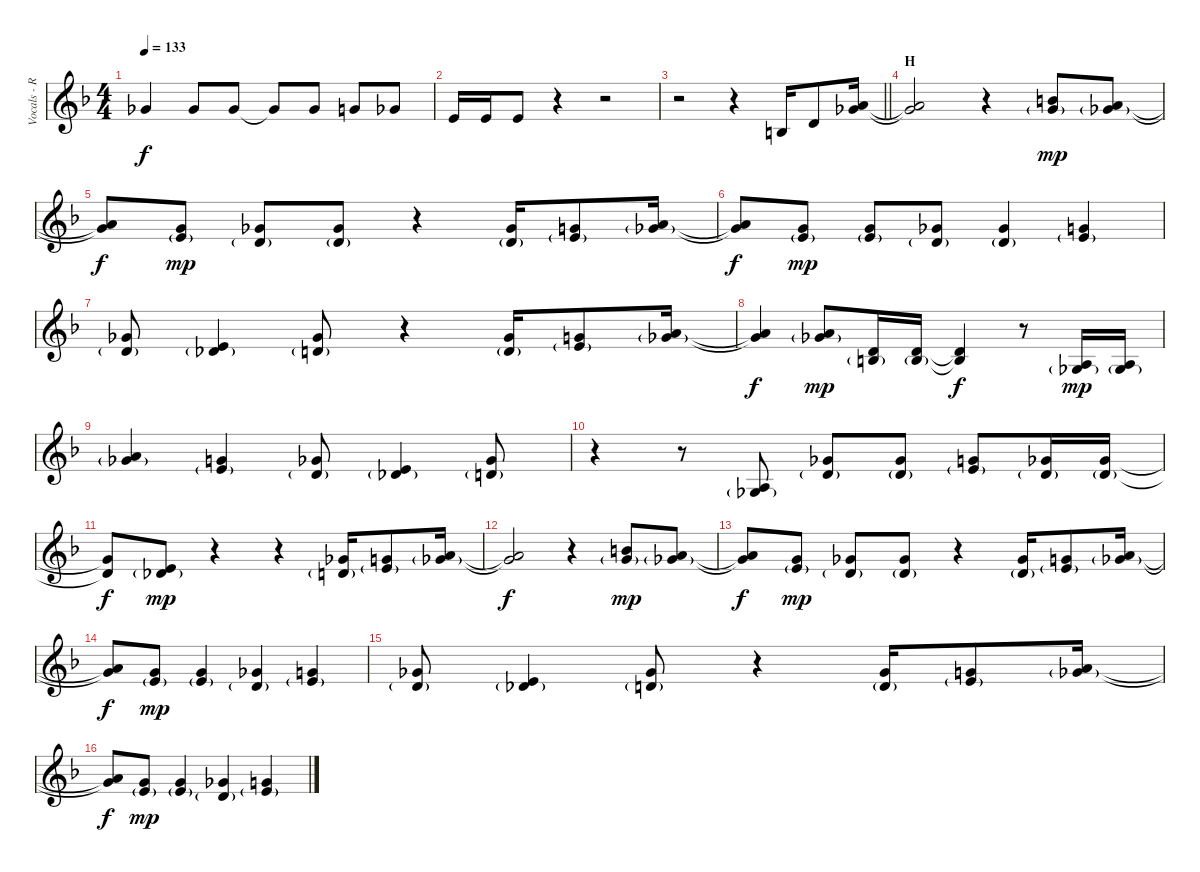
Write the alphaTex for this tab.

\track ("Vocals - Ruki" "Vocals - R") {instrument lead6voice}
\staff {score}
\tuning (Db4 Ab3 E3 B2 Gb2 Db2) {hide}
\ts (4 4)
\tempo 133
\clef g2
\ks f
5.1.4{dy f} 5.1.8 5.1.8 5.1{t}.8 5.1.8 6.1.8 5.1.8 |
3.1.16 3.1.16 3.1.8 r.4 r.2 |
\barLineRight lightlight
r.2 r.4 3.2.16 1.1.8 (8.1 10.2).16 |
\section ("" "H")
(8.1{t} 10.2{t}).2 r.4 (10.1 11.2{g}).8{dy mp} (8.1 10.2{g}).8 |
(8.1{t} 10.2{t}).8{dy f} (6.1 8.2{g}).8{dy mp} (5.1 6.2{g}).8 (5.1 6.2{g}).8 r.4 (5.1 6.2{g}).16 (6.1 8.2{g}).8 (8.1 10.2{g}).16 |
(8.1{t} 10.2{t}).8{dy f} (6.1 8.2{g}).8{dy mp} (6.1 8.2{g}).8 (5.1 6.2{g}).8 (5.1 6.2{g}).4 (6.1 8.2{g}).4 |
(5.1 6.2{g}).8 (3.1 5.2{g}).4 (5.1 6.2{g}).8 r.4 (5.1 6.2{g}).16 (6.1 8.2{g}).8 (8.1 10.2{g}).16 |
(8.1{t} 10.2{t}).4{dy f} (8.1 10.2{g}).8{dy mp} (1.1 3.2{g}).16 (1.1 3.2{g}).16 (1.1{t} 3.2{t}).4{dy f} r.8 (1.2 2.3{g}).16{dy mp} (1.2 2.3{g}).16 |
(8.1 10.2{g}).4 (6.1 8.2{g}).4 (5.1 6.2{g}).8 (3.1 5.2{g}).4 (5.1 6.2{g}).8 |
r.4 r.8 (1.2 2.3{g}).8 (5.1 6.2{g}).8 (5.1 6.2{g}).8 (6.1 8.2{g}).8 (5.1 6.2{g}).16 (5.1 6.2{g}).16 |
(5.1{t} 6.2{t}).8{dy f} (3.1 5.2{g}).8{dy mp} r.4 r.4 (5.1 6.2{g}).16 (6.1 8.2{g}).8 (8.1 10.2{g}).16 |
(8.1{t} 10.2{t}).2{dy f} r.4 (10.1 11.2{g}).8{dy mp} (8.1 10.2{g}).8 |
(8.1{t} 10.2{t}).8{dy f} (6.1 8.2{g}).8{dy mp} (5.1 6.2{g}).8 (5.1 6.2{g}).8 r.4 (5.1 6.2{g}).16 (6.1 8.2{g}).8 (8.1 10.2{g}).16 |
(8.1{t} 10.2{t}).8{dy f} (6.1 8.2{g}).8{dy mp} (6.1 8.2{g}).4 (5.1 6.2{g}).4 (6.1 8.2{g}).4 |
(5.1 6.2{g}).8 (3.1 5.2{g}).4 (5.1 6.2{g}).8 r.4 (5.1 6.2{g}).16 (6.1 8.2{g}).8 (8.1 10.2{g}).16 |
(8.1{t} 10.2{t}).8{dy f} (6.1 8.2{g}).8{dy mp} (6.1 8.2{g}).4 (5.1 6.2{g}).4 (6.1 8.2{g}).4
